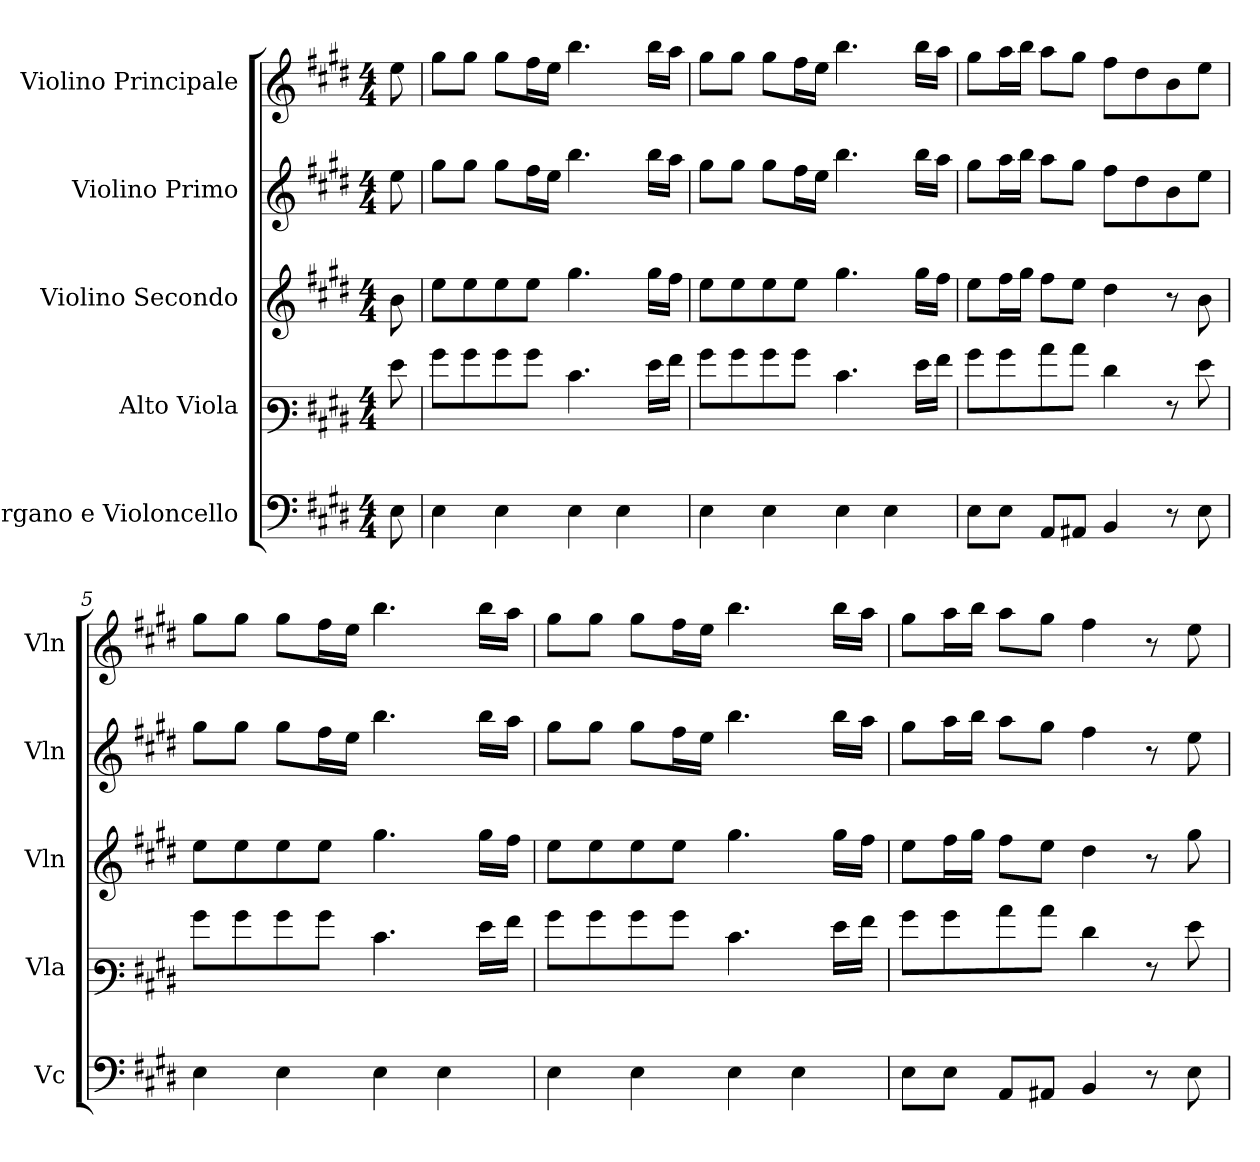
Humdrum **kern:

**kern	**kern	**kern	**kern	**kern
*part5	*part4	*part3	*part2	*part1
*staff5	*staff4	*staff3	*staff2	*staff1
*I"Organo e Violoncello	*I"Alto Viola	*I"Violino Secondo	*I"Violino Primo	*I"Violino Principale
*I'Vc	*I'Vla	*I'Vln	*I'Vln	*I'Vln
*clefF4	*clefF3	*clefG2	*clefG2	*clefG2
*k[f#c#g#d#]	*k[f#c#g#d#]	*k[f#c#g#d#]	*k[f#c#g#d#]	*k[f#c#g#d#]
*M4/4	*M4/4	*M4/4	*M4/4	*M4/4
=1	=1	=1	=1	=1
8E\	8g#\	8b\	8ee\	8ee\
=2	=2	=2	=2	=2
4E\	8b\L	8ee\L	8gg#\L	8gg#\L
.	8b\	8ee\	8gg#\J	8gg#\J
4E\	8b\	8ee\	8gg#\L	8gg#\L
.	8b\J	8ee\J	16ff#\L	16ff#\L
.	.	.	16ee\JJ	16ee\JJ
4E\	4.e\	4.gg#\	4.bb\	4.bb\
4E\	.	.	.	.
.	16g#\LL	16gg#\LL	16bb\LL	16bb\LL
.	16a\JJ	16ff#\JJ	16aa\JJ	16aa\JJ
=3	=3	=3	=3	=3
4E\	8b\L	8ee\L	8gg#\L	8gg#\L
.	8b\	8ee\	8gg#\J	8gg#\J
4E\	8b\	8ee\	8gg#\L	8gg#\L
.	8b\J	8ee\J	16ff#\L	16ff#\L
.	.	.	16ee\JJ	16ee\JJ
4E\	4.e\	4.gg#\	4.bb\	4.bb\
4E\	.	.	.	.
.	16g#\LL	16gg#\LL	16bb\LL	16bb\LL
.	16a\JJ	16ff#\JJ	16aa\JJ	16aa\JJ
=4	=4	=4	=4	=4
8E\L	8b\L	8ee\L	8gg#\L	8gg#\L
8E\J	8b\	16ff#\L	16aa\L	16aa\L
.	.	16gg#\JJ	16bb\JJ	16bb\JJ
8AA/L	8cc#\	8ff#\L	8aa\L	8aa\L
8AA#/J	8cc#\J	8ee\J	8gg#\J	8gg#\J
4BB/	4f#\	4dd#\	8ff#\L	8ff#\L
.	.	.	8dd#\	8dd#\
8r	8r	8r	8b\	8b\
8E\	8g#\	8b\	8ee\J	8ee\J
=5	=5	=5	=5	=5
4E\	8b\L	8ee\L	8gg#\L	8gg#\L
.	8b\	8ee\	8gg#\J	8gg#\J
4E\	8b\	8ee\	8gg#\L	8gg#\L
.	8b\J	8ee\J	16ff#\L	16ff#\L
.	.	.	16ee\JJ	16ee\JJ
4E\	4.e\	4.gg#\	4.bb\	4.bb\
4E\	.	.	.	.
.	16g#\LL	16gg#\LL	16bb\LL	16bb\LL
.	16a\JJ	16ff#\JJ	16aa\JJ	16aa\JJ
=6	=6	=6	=6	=6
4E\	8b\L	8ee\L	8gg#\L	8gg#\L
.	8b\	8ee\	8gg#\J	8gg#\J
4E\	8b\	8ee\	8gg#\L	8gg#\L
.	8b\J	8ee\J	16ff#\L	16ff#\L
.	.	.	16ee\JJ	16ee\JJ
4E\	4.e\	4.gg#\	4.bb\	4.bb\
4E\	.	.	.	.
.	16g#\LL	16gg#\LL	16bb\LL	16bb\LL
.	16a\JJ	16ff#\JJ	16aa\JJ	16aa\JJ
=7	=7	=7	=7	=7
8E\L	8b\L	8ee\L	8gg#\L	8gg#\L
8E\J	8b\	16ff#\L	16aa\L	16aa\L
.	.	16gg#\JJ	16bb\JJ	16bb\JJ
8AA/L	8cc#\	8ff#\L	8aa\L	8aa\L
8AA#/J	8cc#\J	8ee\J	8gg#\J	8gg#\J
4BB/	4f#\	4dd#\	4ff#\	4ff#\
8r	8r	8r	8r	8r
8E\	8g#\	8gg#\	8ee\	8ee\
=	=	=	=	=
*-	*-	*-	*-	*-
